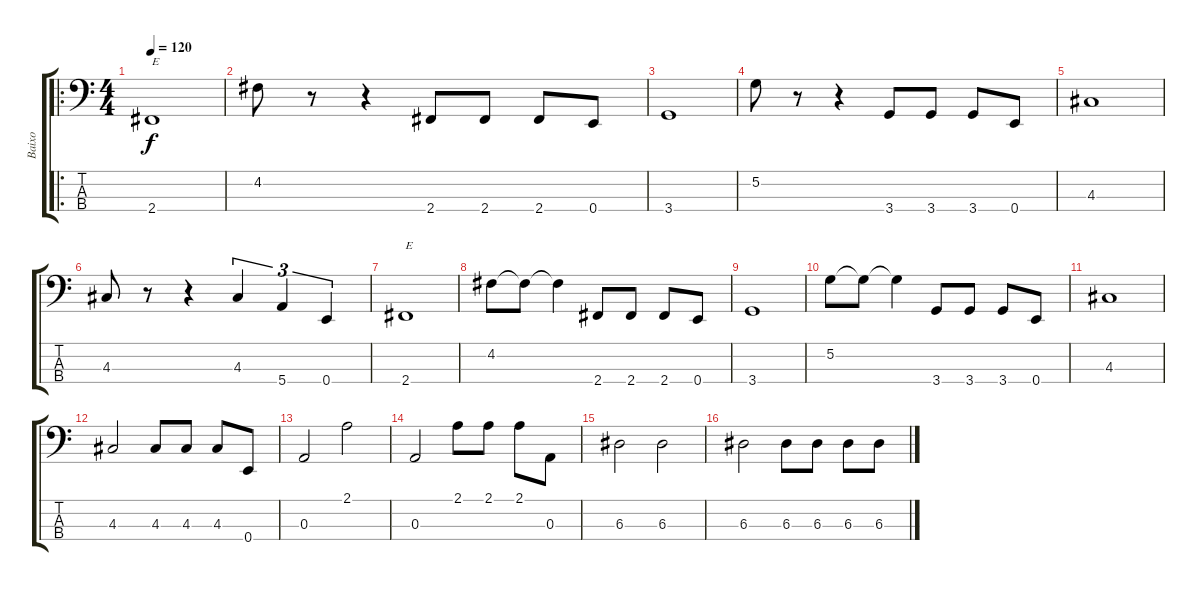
\track ("Baixo" "Baixo") {instrument electricbasspick}
\staff {score tabs}
\tuning (G2 D2 A1 E1) {hide}
\ro
\ts (4 4)
\tempo 120
\clef f4
\ks c
2.4.1{txt "E" dy f} |
4.2.8 r.8 r.4 2.4.8 2.4.8 2.4.8 0.4.8 |
3.4.1 |
5.2.8 r.8 r.4 3.4.8 3.4.8 3.4.8 0.4.8 |
4.3.1 |
4.3.8 r.8 r.4 4.3.4{tu (3 2)} 5.4.4{tu (3 2)} 0.4.4{tu (3 2)} |
2.4.1{txt "E"} |
4.2.8 4.2{t}.8 4.2{t}.4 2.4.8 2.4.8 2.4.8 0.4.8 |
3.4.1 |
5.2.8 5.2{t}.8 5.2{t}.4 3.4.8 3.4.8 3.4.8 0.4.8 |
4.3.1 |
4.3.2 4.3.8 4.3.8 4.3.8 0.4.8 |
0.3.2 2.1.2 |
0.3.2 2.1.8 2.1.8 2.1.8 0.3.8 |
6.3.2 6.3.2 |
6.3.2 6.3.8 6.3.8 6.3.8 6.3.8
